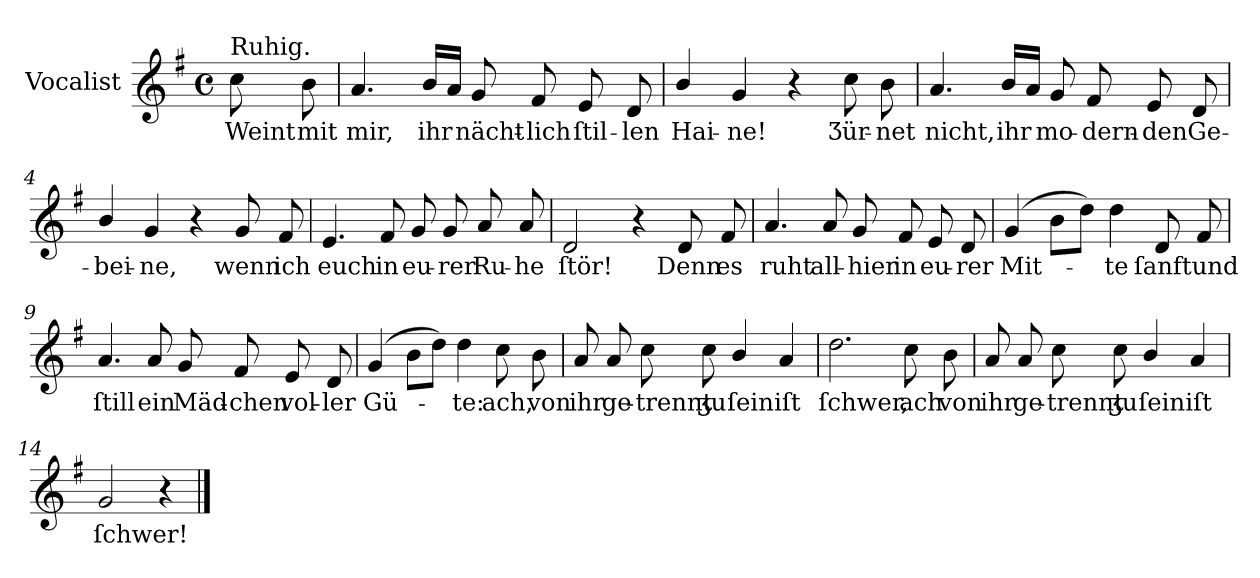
**kern	**text
*part1	*part1
*staff1	*staff1
*I"Vocalist	*
*clefG2	*
*k[f#]	*
*G:	*
*M4/4	*
*met(c)	*
=	=
!LO:TX:a:t=Ruhig.	!
8cc	Weint
8b	mit
=1	=1
4.a	mir,
16bLL	ihr
16aJJ	.
8g	nächt-
8f#	-lich
8e	ſtil-
8d	-len
=2	=2
4b/	Hai-
4g	-ne!
4r	.
8cc	Ʒür-
8b	-net
=3	=3
4.a	nicht,
16bLL	ihr
16aJJ	.
8g	mo-
8f#	-dern-
8e	-den
8d	Ge-
=4	=4
4b/	-bei-
4g	-ne,
4r	.
8g	wenn
8f#	ich
=5	=5
4.e	euch
8f#	in
8g	eu-
8g	-rer
8a	Ru-
8a	-he
=6	=6
2d	ſtör!
4r	.
8d	Denn
8f#	es
=7	=7
4.a	ruht
8a	all-
8g	-hier
8f#	in
8e	eu-
8d	-rer
=8	=8
(4g	Mit-
8bL	.
8ddJ)	.
4dd	-te
8d	ſanft
8f#	und
=9	=9
4.a	ſtill
8a	ein
8g	Mäd-
8f#	-chen
8e	vol-
8d	-ler
=10	=10
(4g	Gü-
8bL	.
8ddJ)	.
4dd	-te:
8cc	ach,
8b	von
=11	=11
8a	ihr
8a	ge-
8cc	-trennt
8cc	ʒu
4b/	ſein
4a	iſt
=12	=12
2.dd	ſchwer,
8cc	ach
8b	von
=13	=13
8a	ihr
8a	ge-
8cc	-trennt
8cc	ʒu
4b/	ſein
4a	iſt
=14	=14
2g	ſchwer!
4r	.
==	==
*-	*-
